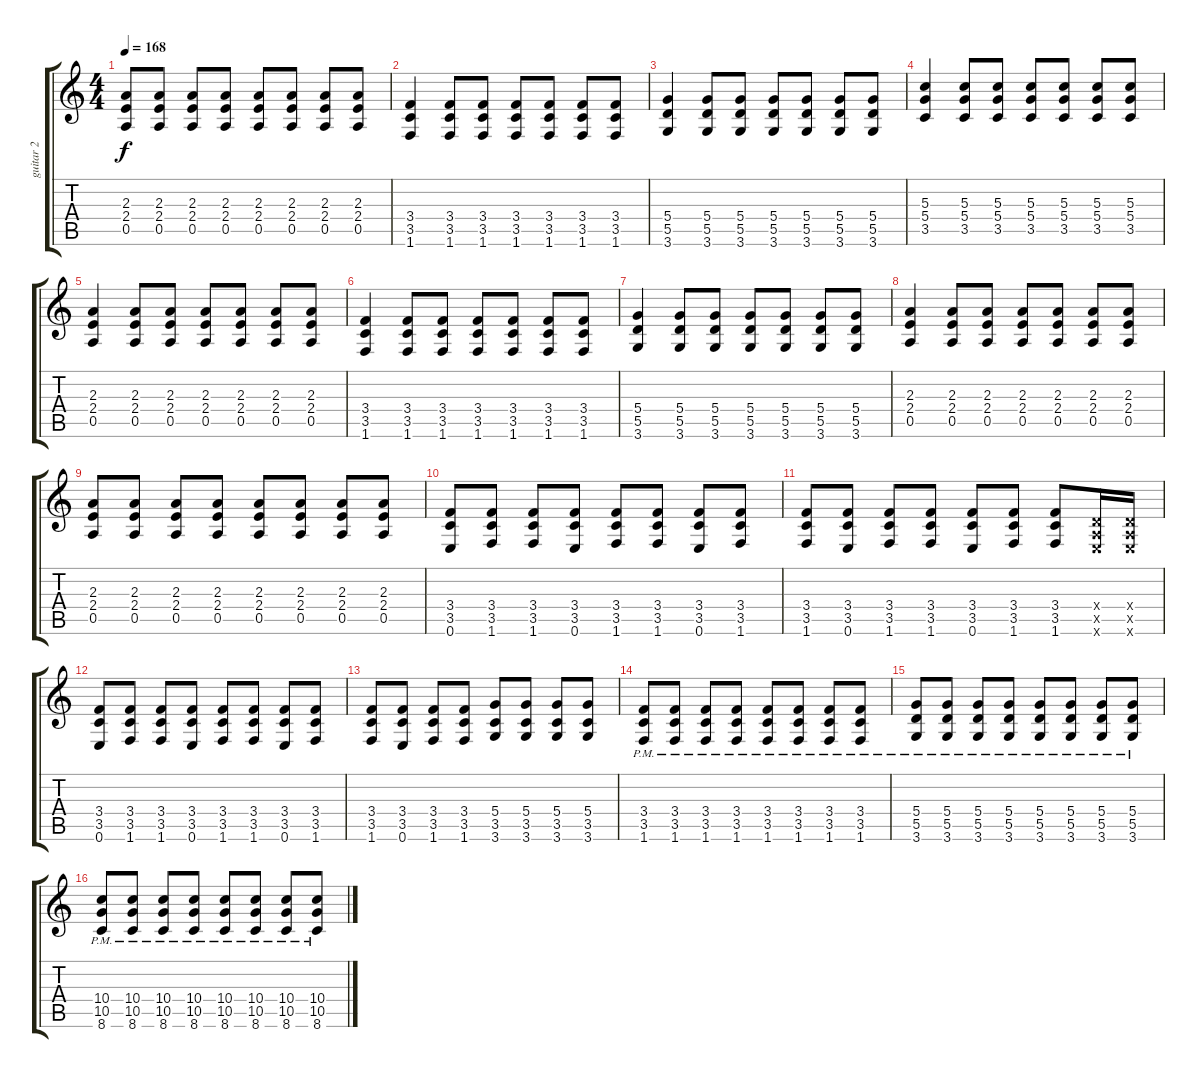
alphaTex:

\track ("guitar 2" "guitar 2") {instrument overdrivenguitar}
\staff {score tabs}
\tuning (E4 B3 G3 D3 A2 E2) {hide}
\ts (4 4)
\tempo 168
\clef g2
\ks c
(2.3 2.4 0.5).8{dy f} (2.3 2.4 0.5).8 (2.3 2.4 0.5).8 (2.3 2.4 0.5).8 (2.3 2.4 0.5).8 (2.3 2.4 0.5).8 (2.3 2.4 0.5).8 (2.3 2.4 0.5).8 |
(3.4 3.5 1.6).4 (3.4 3.5 1.6).8 (3.4 3.5 1.6).8 (3.4 3.5 1.6).8 (3.4 3.5 1.6).8 (3.4 3.5 1.6).8 (3.4 3.5 1.6).8 |
(5.4 5.5 3.6).4 (5.4 5.5 3.6).8 (5.4 5.5 3.6).8 (5.4 5.5 3.6).8 (5.4 5.5 3.6).8 (5.4 5.5 3.6).8 (5.4 5.5 3.6).8 |
(5.3 5.4 3.5).4 (5.3 5.4 3.5).8 (5.3 5.4 3.5).8 (5.3 5.4 3.5).8 (5.3 5.4 3.5).8 (5.3 5.4 3.5).8 (5.3 5.4 3.5).8 |
(2.3 2.4 0.5).4 (2.3 2.4 0.5).8 (2.3 2.4 0.5).8 (2.3 2.4 0.5).8 (2.3 2.4 0.5).8 (2.3 2.4 0.5).8 (2.3 2.4 0.5).8 |
(3.4 3.5 1.6).4 (3.4 3.5 1.6).8 (3.4 3.5 1.6).8 (3.4 3.5 1.6).8 (3.4 3.5 1.6).8 (3.4 3.5 1.6).8 (3.4 3.5 1.6).8 |
(5.4 5.5 3.6).4 (5.4 5.5 3.6).8 (5.4 5.5 3.6).8 (5.4 5.5 3.6).8 (5.4 5.5 3.6).8 (5.4 5.5 3.6).8 (5.4 5.5 3.6).8 |
(2.3 2.4 0.5).4 (2.3 2.4 0.5).8 (2.3 2.4 0.5).8 (2.3 2.4 0.5).8 (2.3 2.4 0.5).8 (2.3 2.4 0.5).8 (2.3 2.4 0.5).8 |
(2.3 2.4 0.5).8 (2.3 2.4 0.5).8 (2.3 2.4 0.5).8 (2.3 2.4 0.5).8 (2.3 2.4 0.5).8 (2.3 2.4 0.5).8 (2.3 2.4 0.5).8 (2.3 2.4 0.5).8 |
(3.4 3.5 0.6).8 (3.4 3.5 1.6).8 (3.4 3.5 1.6).8 (3.4 3.5 0.6).8 (3.4 3.5 1.6).8 (3.4 3.5 1.6).8 (3.4 3.5 0.6).8 (3.4 3.5 1.6).8 |
(3.4 3.5 1.6).8 (3.4 3.5 0.6).8 (3.4 3.5 1.6).8 (3.4 3.5 1.6).8 (3.4 3.5 0.6).8 (3.4 3.5 1.6).8 (3.4 3.5 1.6).8 (0.4{x} 0.5{x} 0.6{x}).16 (0.4{x} 0.5{x} 0.6{x}).16 |
(3.4 3.5 0.6).8 (3.4 3.5 1.6).8 (3.4 3.5 1.6).8 (3.4 3.5 0.6).8 (3.4 3.5 1.6).8 (3.4 3.5 1.6).8 (3.4 3.5 0.6).8 (3.4 3.5 1.6).8 |
(3.4 3.5 1.6).8 (3.4 3.5 0.6).8 (3.4 3.5 1.6).8 (3.4 3.5 1.6).8 (5.4 3.5 3.6).8 (5.4 3.5 3.6).8 (5.4 3.5 3.6).8 (5.4 3.5 3.6).8 |
(3.4{pm} 3.5{pm} 1.6{pm}).8 (3.4{pm} 3.5{pm} 1.6{pm}).8 (3.4{pm} 3.5{pm} 1.6{pm}).8 (3.4{pm} 3.5{pm} 1.6{pm}).8 (3.4{pm} 3.5{pm} 1.6{pm}).8 (3.4{pm} 3.5{pm} 1.6{pm}).8 (3.4{pm} 3.5{pm} 1.6{pm}).8 (3.4{pm} 3.5{pm} 1.6{pm}).8 |
(5.4{pm} 5.5{pm} 3.6{pm}).8 (5.4{pm} 5.5{pm} 3.6{pm}).8 (5.4{pm} 5.5{pm} 3.6{pm}).8 (5.4{pm} 5.5{pm} 3.6{pm}).8 (5.4{pm} 5.5{pm} 3.6{pm}).8 (5.4{pm} 5.5{pm} 3.6{pm}).8 (5.4{pm} 5.5{pm} 3.6{pm}).8 (5.4{pm} 5.5{pm} 3.6{pm}).8 |
(10.4{pm} 10.5{pm} 8.6{pm}).8 (10.4{pm} 10.5{pm} 8.6{pm}).8 (10.4{pm} 10.5{pm} 8.6{pm}).8 (10.4{pm} 10.5{pm} 8.6{pm}).8 (10.4{pm} 10.5{pm} 8.6{pm}).8 (10.4{pm} 10.5{pm} 8.6{pm}).8 (10.4{pm} 10.5{pm} 8.6{pm}).8 (10.4{pm} 10.5{pm} 8.6{pm}).8
